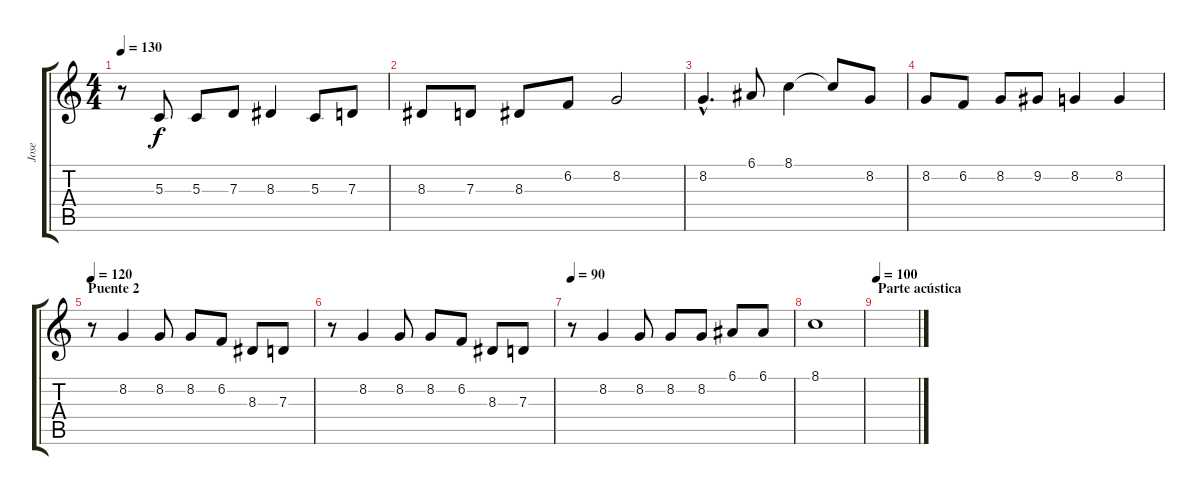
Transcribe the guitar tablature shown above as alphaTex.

\track ("Jose" "Jose") {instrument lead1square}
\staff {score tabs}
\tuning (E4 B3 G3 D3 A2 E2) {hide}
\ts (4 4)
\tempo 130
\clef g2
\ks c
r.8{dy f} 5.3.8 5.3.8 7.3.8 8.3.4 5.3.8 7.3.8 |
8.3.8 7.3.8 8.3.8 6.2.8 8.2.2 |
8.2{hac}.4{d} 6.1.8 8.1.4 8.1{t}.8 8.2.8 |
8.2.8 6.2.8 8.2.8 9.2.8 8.2.4 8.2.4 |
\section ("" "Puente 2")
\tempo 120
r.8 8.2.4 8.2.8 8.2.8 6.2.8 8.3.8 7.3.8 |
r.8 8.2.4 8.2.8 8.2.8 6.2.8 8.3.8 7.3.8 |
\tempo 90
r.8 8.2.4 8.2.8 8.2.8 8.2.8 6.1.8 6.1.8 |
8.1.1 |
\section ("" "Parte acústica")
\tempo 100
